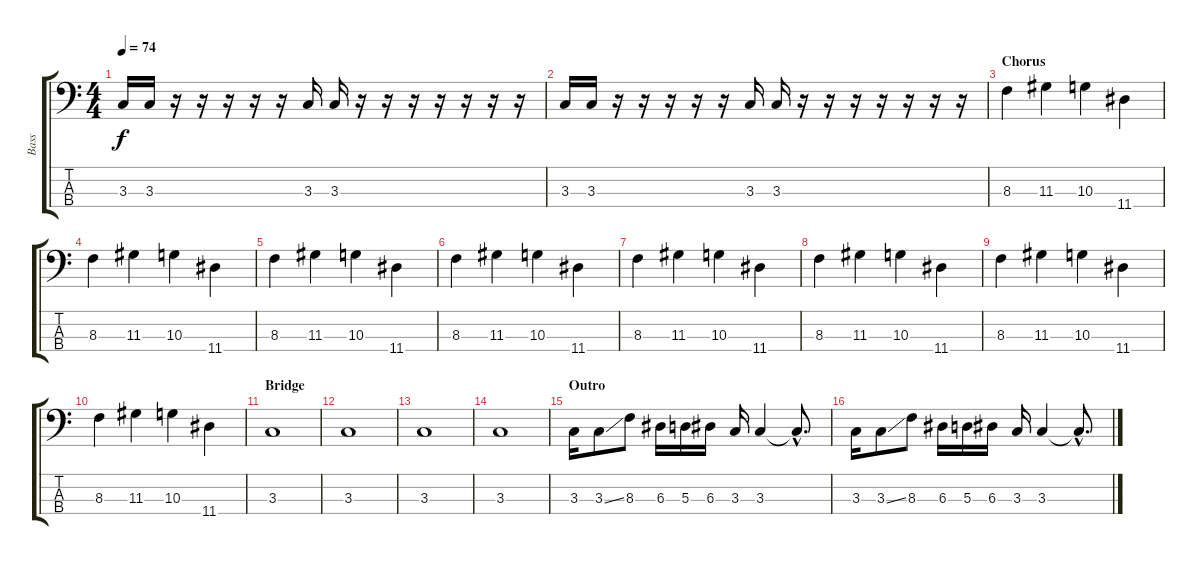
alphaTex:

\track ("Bass" "Bass") {instrument electricbassfinger}
\staff {score tabs}
\tuning (G2 D2 A1 E1) {hide}
\ts (4 4)
\tempo 74
\clef f4
\ks c
3.3.16{dy f} 3.3.16 r.16 r.16 r.16 r.16 r.16 3.3.16 3.3.16 r.16 r.16 r.16 r.16 r.16 r.16 r.16 |
3.3.16 3.3.16 r.16 r.16 r.16 r.16 r.16 3.3.16 3.3.16 r.16 r.16 r.16 r.16 r.16 r.16 r.16 |
\section ("" "Chorus")
8.3.4 11.3.4 10.3.4 11.4.4 |
8.3.4 11.3.4 10.3.4 11.4.4 |
8.3.4 11.3.4 10.3.4 11.4.4 |
8.3.4 11.3.4 10.3.4 11.4.4 |
8.3.4 11.3.4 10.3.4 11.4.4 |
8.3.4 11.3.4 10.3.4 11.4.4 |
8.3.4 11.3.4 10.3.4 11.4.4 |
8.3.4 11.3.4 10.3.4 11.4.4 |
\section ("" "Bridge")
3.3.1 |
3.3.1 |
3.3.1 |
3.3.1 |
\section ("" "Outro")
3.3.16 3.3{ss}.8 8.3.8 6.3.16 5.3.16 6.3.16 3.3.16 3.3.4 3.3{hac t}.8{d} |
3.3.16 3.3{ss}.8 8.3.8 6.3.16 5.3.16 6.3.16 3.3.16 3.3.4 3.3{hac t}.8{d}
